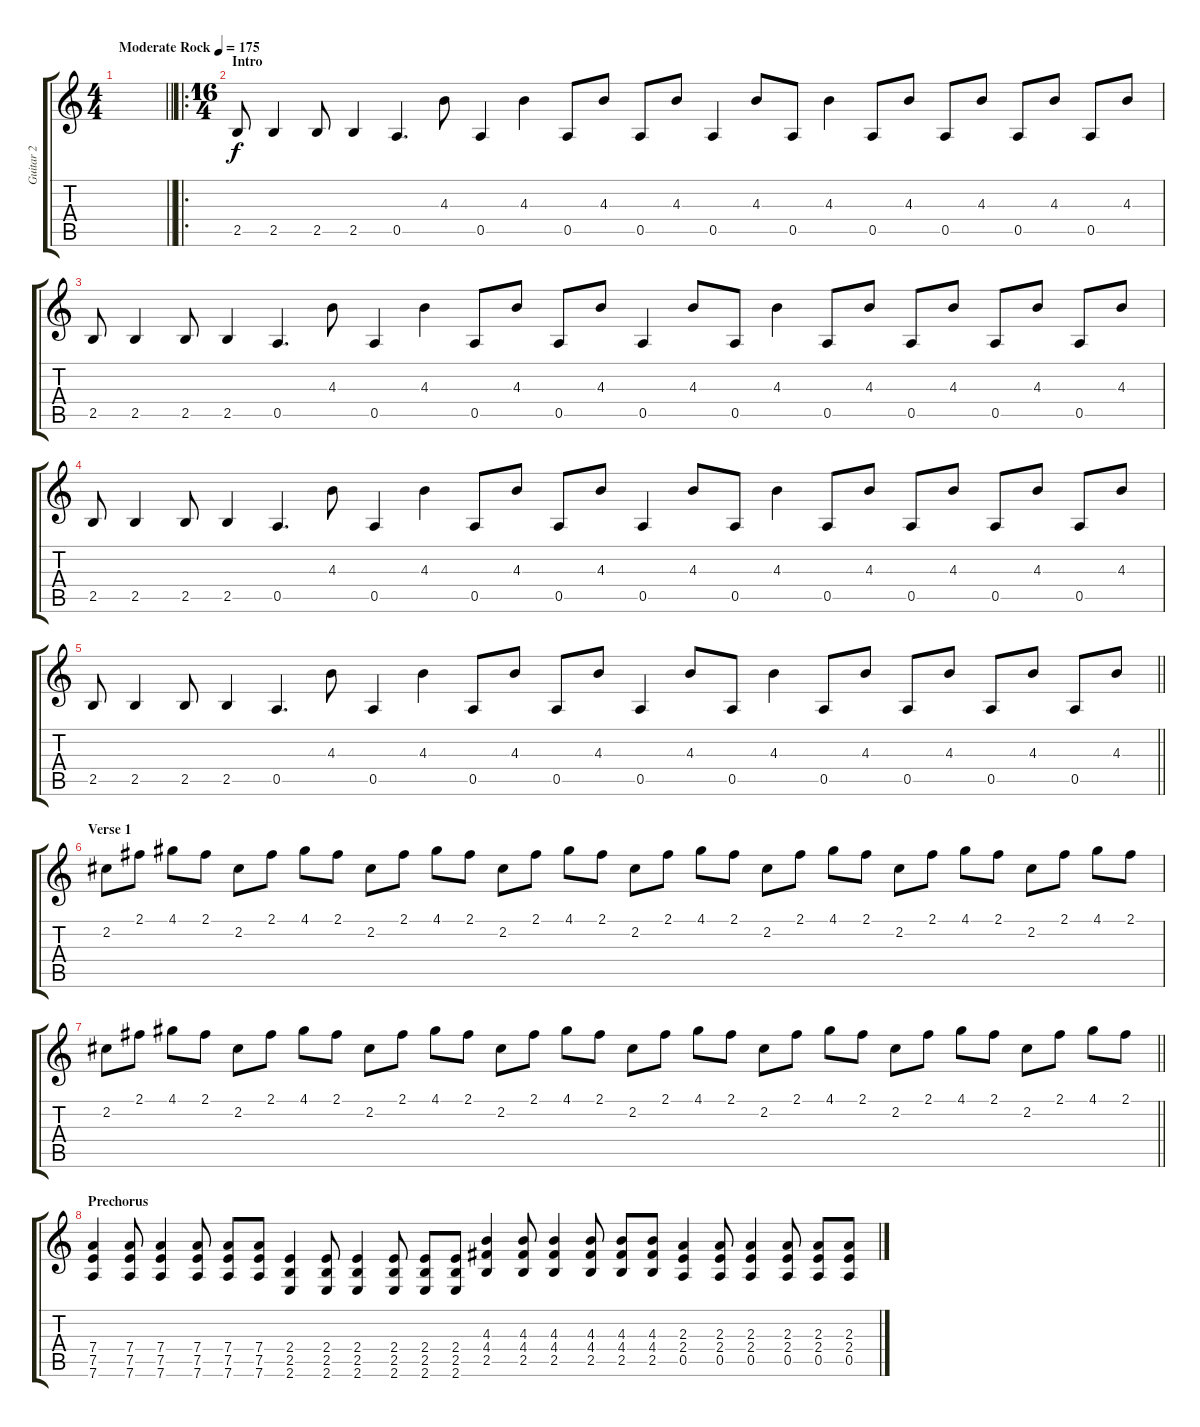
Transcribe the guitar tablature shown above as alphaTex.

\track ("Guitar 2" "Guitar 2") {instrument overdrivenguitar}
\staff {score tabs}
\tuning (E4 B3 G3 D3 A2 D2) {hide}
\ts (4 4)
\tempo (175 "Moderate Rock")
\clef g2
\barLineRight lightlight
\ks c
|
\ro
\ts (16 4)
\section ("" "Intro")
2.5.8 2.5.4 2.5.8 2.5.4 0.5.4{d} 4.3.8 0.5.4 4.3.4 0.5.8 4.3.8 0.5.8 4.3.8 0.5.4 4.3.8 0.5.8 4.3.4 0.5.8 4.3.8 0.5.8 4.3.8 0.5.8 4.3.8 0.5.8 4.3.8 |
2.5.8 2.5.4 2.5.8 2.5.4 0.5.4{d} 4.3.8 0.5.4 4.3.4 0.5.8 4.3.8 0.5.8 4.3.8 0.5.4 4.3.8 0.5.8 4.3.4 0.5.8 4.3.8 0.5.8 4.3.8 0.5.8 4.3.8 0.5.8 4.3.8 |
2.5.8 2.5.4 2.5.8 2.5.4 0.5.4{d} 4.3.8 0.5.4 4.3.4 0.5.8 4.3.8 0.5.8 4.3.8 0.5.4 4.3.8 0.5.8 4.3.4 0.5.8 4.3.8 0.5.8 4.3.8 0.5.8 4.3.8 0.5.8 4.3.8 |
\barLineRight lightlight
2.5.8 2.5.4 2.5.8 2.5.4 0.5.4{d} 4.3.8 0.5.4 4.3.4 0.5.8 4.3.8 0.5.8 4.3.8 0.5.4 4.3.8 0.5.8 4.3.4 0.5.8 4.3.8 0.5.8 4.3.8 0.5.8 4.3.8 0.5.8 4.3.8 |
\section ("" "Verse 1")
2.2.8 2.1.8 4.1.8 2.1.8 2.2.8 2.1.8 4.1.8 2.1.8 2.2.8 2.1.8 4.1.8 2.1.8 2.2.8 2.1.8 4.1.8 2.1.8 2.2.8 2.1.8 4.1.8 2.1.8 2.2.8 2.1.8 4.1.8 2.1.8 2.2.8 2.1.8 4.1.8 2.1.8 2.2.8 2.1.8 4.1.8 2.1.8 |
\barLineRight lightlight
2.2.8 2.1.8 4.1.8 2.1.8 2.2.8 2.1.8 4.1.8 2.1.8 2.2.8 2.1.8 4.1.8 2.1.8 2.2.8 2.1.8 4.1.8 2.1.8 2.2.8 2.1.8 4.1.8 2.1.8 2.2.8 2.1.8 4.1.8 2.1.8 2.2.8 2.1.8 4.1.8 2.1.8 2.2.8 2.1.8 4.1.8 2.1.8 |
\section ("" "Prechorus")
(7.4 7.5 7.6).4 (7.4 7.5 7.6).8 (7.4 7.5 7.6).4 (7.4 7.5 7.6).8 (7.4 7.5 7.6).8 (7.4 7.5 7.6).8 (2.4 2.5 2.6).4 (2.4 2.5 2.6).8 (2.4 2.5 2.6).4 (2.4 2.5 2.6).8 (2.4 2.5 2.6).8 (2.4 2.5 2.6).8 (4.3 4.4 2.5).4 (4.3 4.4 2.5).8 (4.3 4.4 2.5).4 (4.3 4.4 2.5).8 (4.3 4.4 2.5).8 (4.3 4.4 2.5).8 (2.3 2.4 0.5).4 (2.3 2.4 0.5).8 (2.3 2.4 0.5).4 (2.3 2.4 0.5).8 (2.3 2.4 0.5).8 (2.3 2.4 0.5).8
